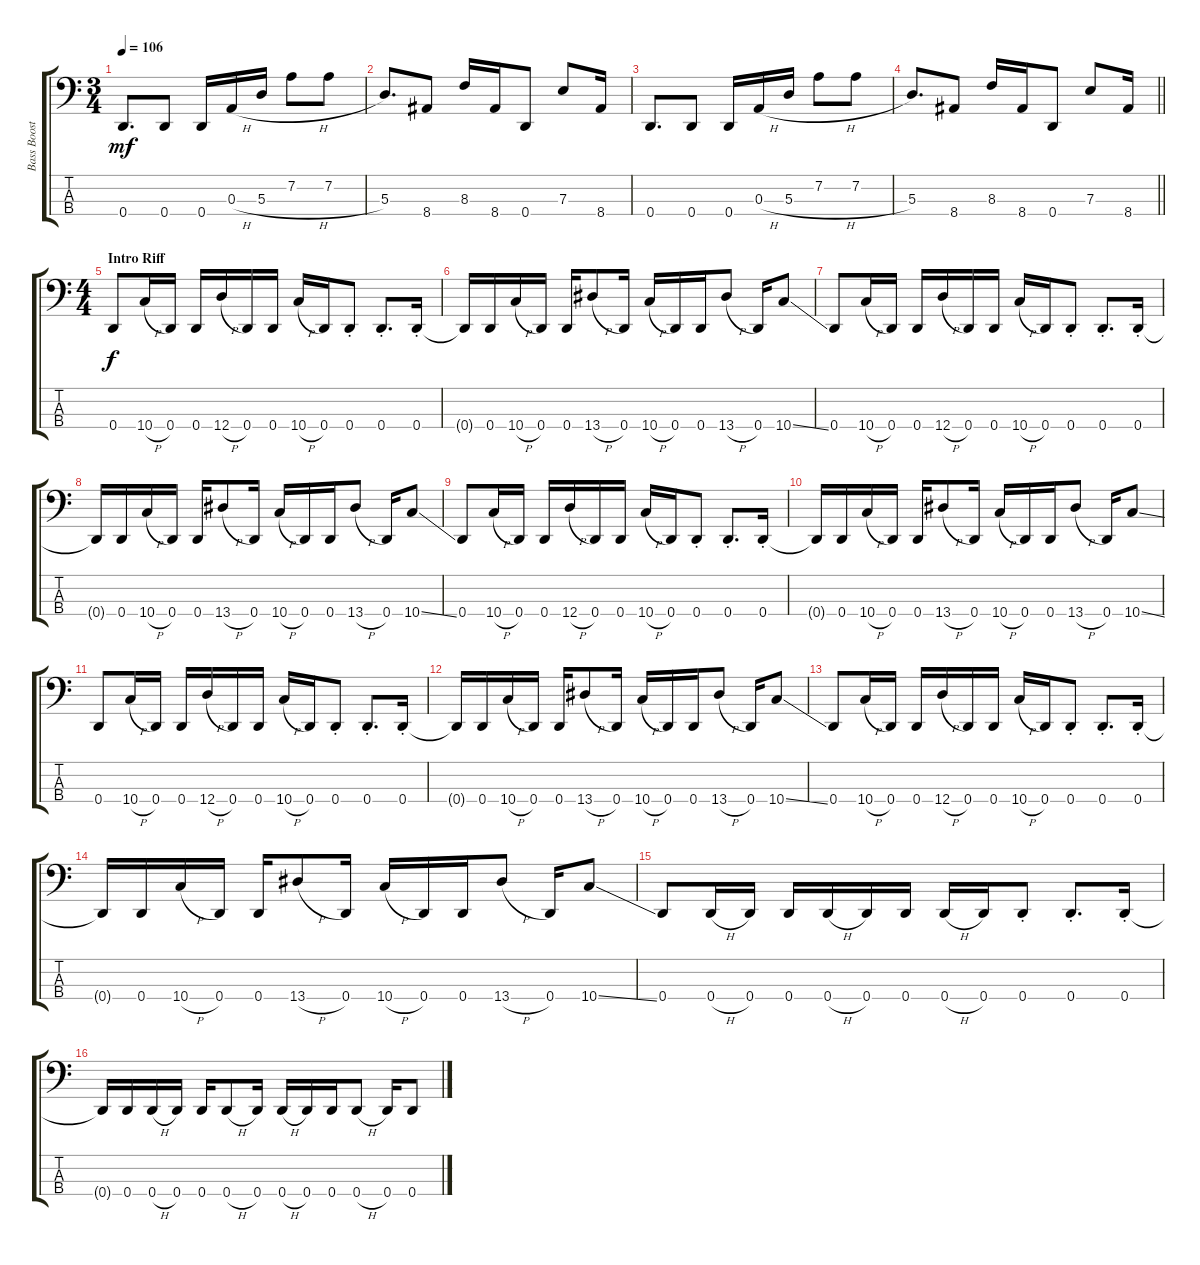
\track ("Bass Boost" "Bass Boost") {instrument electricbasspick}
\staff {score tabs}
\tuning (G2 D2 A1 D1) {hide}
\ts (3 4)
\tempo 106
\clef f4
\ks c
0.4.8{d dy mf} 0.4.8 0.4.16 0.3{h}.16 5.3{h}.16 7.2.8 7.2.8 |
5.3.8{d} 8.4.8 8.3.16 8.4.16 0.4.8 7.3.8 8.4.16 |
0.4.8{d} 0.4.8 0.4.16 0.3{h}.16 5.3{h}.16 7.2.8 7.2.8 |
\barLineRight lightlight
5.3.8{d} 8.4.8 8.3.16 8.4.16 0.4.8 7.3.8 8.4.16 |
\ts (4 4)
\section ("" "Intro Riff")
0.4.8{dy f} 10.4{h}.16 0.4.16 0.4.16 12.4{h}.16 0.4.16 0.4.16 10.4{h}.16 0.4.16 0.4{st}.8 0.4{st}.8{d} 0.4{st}.16 |
0.4{t}.16 0.4.16 10.4{h}.16 0.4.16 0.4.16 13.4{h}.8 0.4.16 10.4{h}.16 0.4.16 0.4.16 13.4{h}.8 0.4.16 10.4{ss}.8 |
0.4.8 10.4{h}.16 0.4.16 0.4.16 12.4{h}.16 0.4.16 0.4.16 10.4{h}.16 0.4.16 0.4{st}.8 0.4{st}.8{d} 0.4{st}.16 |
0.4{t}.16 0.4.16 10.4{h}.16 0.4.16 0.4.16 13.4{h}.8 0.4.16 10.4{h}.16 0.4.16 0.4.16 13.4{h}.8 0.4.16 10.4{ss}.8 |
0.4.8 10.4{h}.16 0.4.16 0.4.16 12.4{h}.16 0.4.16 0.4.16 10.4{h}.16 0.4.16 0.4{st}.8 0.4{st}.8{d} 0.4{st}.16 |
0.4{t}.16 0.4.16 10.4{h}.16 0.4.16 0.4.16 13.4{h}.8 0.4.16 10.4{h}.16 0.4.16 0.4.16 13.4{h}.8 0.4.16 10.4{ss}.8 |
0.4.8 10.4{h}.16 0.4.16 0.4.16 12.4{h}.16 0.4.16 0.4.16 10.4{h}.16 0.4.16 0.4{st}.8 0.4{st}.8{d} 0.4{st}.16 |
0.4{t}.16 0.4.16 10.4{h}.16 0.4.16 0.4.16 13.4{h}.8 0.4.16 10.4{h}.16 0.4.16 0.4.16 13.4{h}.8 0.4.16 10.4{ss}.8 |
0.4.8 10.4{h}.16 0.4.16 0.4.16 12.4{h}.16 0.4.16 0.4.16 10.4{h}.16 0.4.16 0.4{st}.8 0.4{st}.8{d} 0.4{st}.16 |
0.4{t}.16 0.4.16 10.4{h}.16 0.4.16 0.4.16 13.4{h}.8 0.4.16 10.4{h}.16 0.4.16 0.4.16 13.4{h}.8 0.4.16 10.4{ss}.8 |
0.4.8 0.4{h}.16 0.4.16 0.4.16 0.4{h}.16 0.4.16 0.4.16 0.4{h}.16 0.4.16 0.4{st}.8 0.4{st}.8{d} 0.4{st}.16 |
0.4{t}.16 0.4.16 0.4{h}.16 0.4.16 0.4.16 0.4{h}.8 0.4.16 0.4{h}.16 0.4.16 0.4.16 0.4{h}.8 0.4.16 0.4{ss}.8
